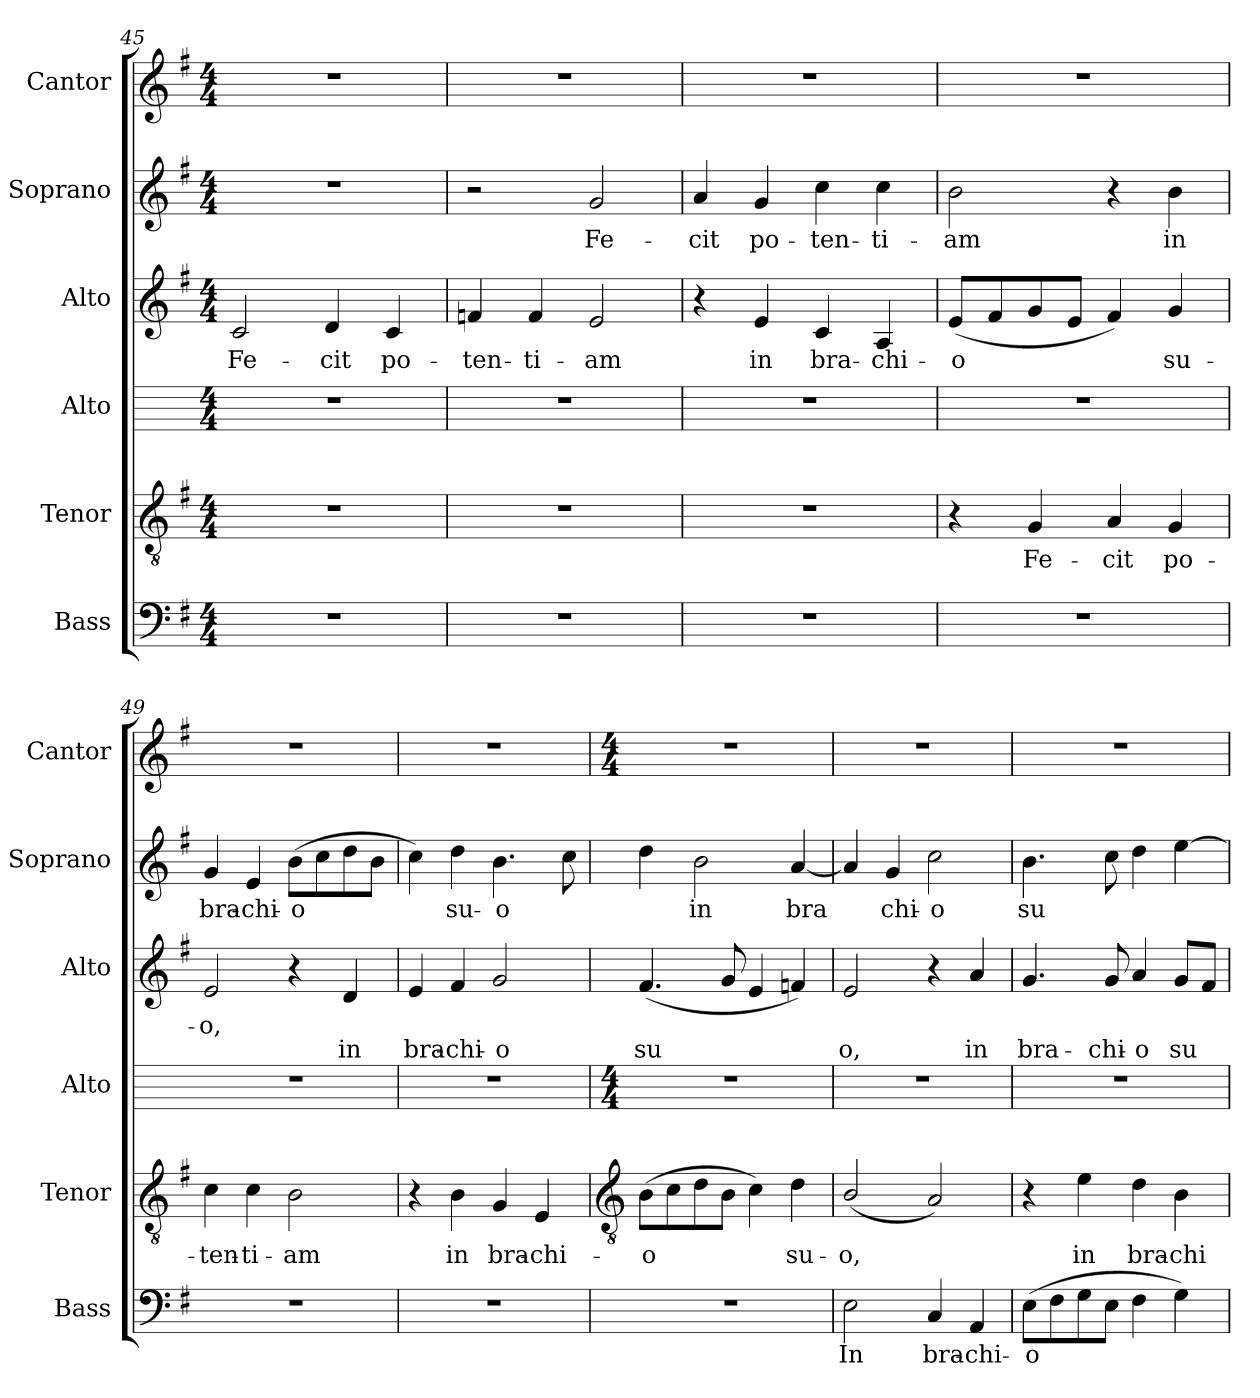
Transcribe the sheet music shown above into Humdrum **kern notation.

**kern	**text	**kern	**text	**kern	**kern	**text	**text	**kern	**text	**kern
*part6	*part6	*part5	*part5	*part4	*part3	*part3	*part3	*part2	*part2	*part1
*staff6	*staff6	*staff5	*staff5	*staff4	*staff3	*staff3	*staff3	*staff2	*staff2	*staff1
*I"Bass	*	*I"Tenor	*	*I"Alto	*I"Alto	*	*	*I"Soprano	*	*I"Cantor
*I'Bass	*	*I'Tenor	*	*I'Alto	*I'Alto	*	*	*I'Soprano	*	*I'Cantor
!!LO:LB:g=z
*clefF4	*	*clefGv2	*	*	*clefG2	*	*	*clefG2	*	*clefG2
*k[f#]	*	*k[f#]	*	*	*k[f#]	*	*	*k[f#]	*	*k[f#]
*G:	*	*G:	*	*	*G:	*	*	*G:	*	*G:
*M4/4	*	*M4/4	*	*M4/4	*M4/4	*	*	*M4/4	*	*M4/4
=45	=45	=45	=45	=45	=45	=45	=45	=45	=45	=45
!	!	!	!	!	!	!LO:LY:b	!	!	!	!
1r	.	1r	.	1r	2c	Fe-	.	1r	.	1r
!	!	!	!	!	!	!LO:LY:b	!	!	!	!
.	.	.	.	.	4d	-cit	.	.	.	.
!	!	!	!	!	!	!LO:LY:b	!	!	!	!
.	.	.	.	.	4c	po-	.	.	.	.
=46	=46	=46	=46	=46	=46	=46	=46	=46	=46	=46
!	!	!	!	!	!	!LO:LY:b	!	!	!	!
1r	.	1r	.	1r	4f	-ten-	.	2r	.	1r
!	!	!	!	!	!	!LO:LY:b	!	!	!	!
.	.	.	.	.	4f	-ti-	.	.	.	.
!	!	!	!	!	!	!LO:LY:b	!	!	!LO:LY:b	!
.	.	.	.	.	2e	-am	.	2g	Fe-	.
=47	=47	=47	=47	=47	=47	=47	=47	=47	=47	=47
!	!	!	!	!	!	!	!	!	!LO:LY:b	!
1r	.	1r	.	1r	4r	.	.	4a	-cit	1r
!	!	!	!	!	!	!LO:LY:b	!	!	!LO:LY:b	!
.	.	.	.	.	4e	in	.	4g	po-	.
!	!	!	!	!	!	!LO:LY:b	!	!	!LO:LY:b	!
.	.	.	.	.	4c	bra-	.	4cc	-ten-	.
!	!	!	!	!	!	!LO:LY:b	!	!	!LO:LY:b	!
.	.	.	.	.	4A	-chi-	.	4cc	-ti-	.
=48	=48	=48	=48	=48	=48	=48	=48	=48	=48	=48
!	!	!	!	!	!	!LO:LY:b	!	!	!LO:LY:b	!
1r	.	4r	.	1r	(<8eL	-o	.	2b	-am	1r
.	.	.	.	.	8f#	.	.	.	.	.
!	!	!	!LO:LY:b	!	!	!	!	!	!	!
.	.	4G	Fe-	.	8g	.	.	.	.	.
.	.	.	.	.	8eJ	.	.	.	.	.
!	!	!	!LO:LY:b	!	!	!	!	!	!	!
.	.	4A	-cit	.	4f#)	.	.	4r	.	.
!	!	!	!LO:LY:b	!	!	!LO:LY:b	!	!	!LO:LY:b	!
.	.	4G	po-	.	4g	su-	.	4b	in	.
=49	=49	=49	=49	=49	=49	=49	=49	=49	=49	=49
!	!	!	!LO:LY:b	!	!	!LO:LY:b	!	!	!LO:LY:b	!
1r	.	4c	-ten-	1r	2e	-o,	.	4g	bra-	1r
!	!	!	!LO:LY:b	!	!	!	!	!	!LO:LY:b	!
.	.	4c	-ti-	.	.	.	.	4e	-chi-	.
!	!	!	!LO:LY:b	!	!	!	!	!	!LO:LY:b	!
.	.	2B	-am	.	4r	.	.	(>8bL	-o	.
.	.	.	.	.	.	.	.	8cc	.	.
!	!	!	!	!	!	!	!LO:LY:b	!	!	!
.	.	.	.	.	4d	.	in	8dd	.	.
.	.	.	.	.	.	.	.	8bJ	.	.
=50	=50	=50	=50	=50	=50	=50	=50	=50	=50	=50
!	!	!	!	!	!	!	!LO:LY:b	!	!	!
1r	.	4r	.	1r	4e	.	bra-	4cc)	.	1r
!	!	!	!LO:LY:b	!	!	!	!LO:LY:b	!	!LO:LY:b	!
.	.	4B	in	.	4f#	.	-chi-	4dd	su-	.
!	!	!	!LO:LY:b	!	!	!	!LO:LY:b	!	!LO:LY:b	!
.	.	4G	bra-	.	2g	.	-o	4.b	-o	.
!	!	!	!LO:LY:b	!	!	!	!	!	!	!
.	.	4E	-chi-	.	.	.	.	.	.	.
.	.	.	.	.	.	.	.	8cc	.	.
!!LO:LB:g=z
=51	=51	=51	=51	=51	=51	=51	=51	=51	=51	=51
*	*	*clefGv2	*	*	*	*	*	*	*	*
*	*	*	*	*M4/4	*	*	*	*	*	*M4/4
!	!	!	!LO:LY:b	!	!	!	!LO:LY:b	!	!	!
1r	.	(>8BL	-o	1r	(<4.f#	.	su	4dd	.	1r
.	.	8c	.	.	.	.	.	.	.	.
!	!	!	!	!	!	!	!	!	!LO:LY:b	!
.	.	8d	.	.	.	.	.	2b	in	.
.	.	8BJ	.	.	8g	.	.	.	.	.
.	.	4c)	.	.	4e	.	.	.	.	.
!	!	!	!LO:LY:b	!	!	!	!	!	!LO:LY:b	!
.	.	4d	su-	.	4fn)	.	.	[4a	bra	.
=52	=52	=52	=52	=52	=52	=52	=52	=52	=52	=52
!	!LO:LY:b	!	!LO:LY:b	!	!	!	!LO:LY:b	!	!	!
2E	In	(<2B/	-o,	1r	2e	.	o,	4a]	.	1r
!	!	!	!	!	!	!	!	!	!LO:LY:b	!
.	.	.	.	.	.	.	.	4g	chi-	.
!	!LO:LY:b	!	!	!	!	!	!	!	!LO:LY:b	!
4C	bra-	2A)	.	.	4r	.	.	2cc	-o	.
!	!LO:LY:b	!	!	!	!	!	!LO:LY:b	!	!	!
4AA	-chi-	.	.	.	4a	.	in	.	.	.
=53	=53	=53	=53	=53	=53	=53	=53	=53	=53	=53
!	!LO:LY:b	!	!	!	!	!	!LO:LY:b	!	!LO:LY:b	!
(>8EL	-o	4r	.	1r	4.g	.	bra-	4.b	su	1r
8F#	.	.	.	.	.	.	.	.	.	.
!	!	!	!LO:LY:b	!	!	!	!	!	!	!
8G	.	4e	in	.	.	.	.	.	.	.
!	!	!	!	!	!	!	!LO:LY:b	!	!	!
8EJ	.	.	.	.	8g	.	-chi-	8cc	.	.
!	!	!	!LO:LY:b	!	!	!	!LO:LY:b	!	!	!
4F#	.	4d	bra-	.	4a	.	-o	4dd	.	.
!	!	!	!LO:LY:b	!	!	!	!LO:LY:b	!	!	!
4G)	.	4B	-chi-	.	8gL	.	su	[4ee	.	.
.	.	.	.	.	8f#J	.	.	.	.	.
=	=	=	=	=	=	=	=	=	=	=
*-	*-	*-	*-	*-	*-	*-	*-	*-	*-	*-
